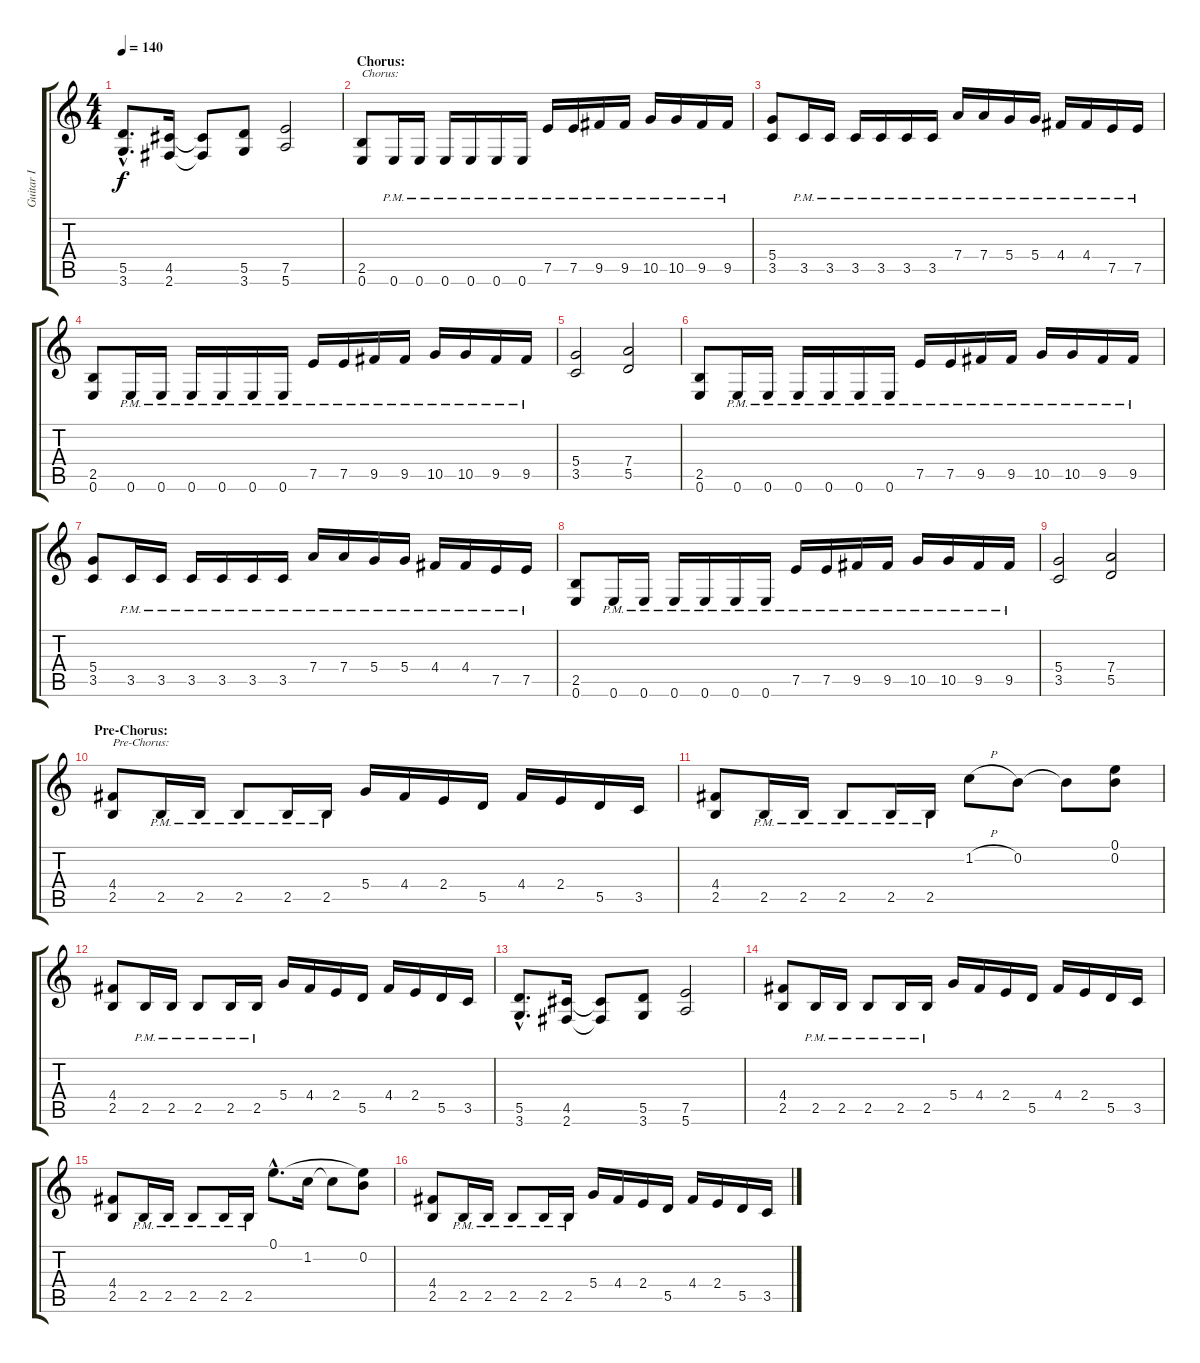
\track ("Guitar I" "Guitar I") {instrument distortionguitar}
\staff {score tabs}
\tuning (E4 B3 G3 D3 A2 E2) {hide}
\ts (4 4)
\tempo 140
\clef g2
\ks c
(5.5{hac} 3.6{hac}).8{d dy f} (4.5 2.6).16 (4.5{t} 2.6{t}).8 (5.5 3.6).8 (7.5 5.6).2 |
\section ("" "Chorus:")
(2.5 0.6).8{txt "Chorus:"} 0.6{pm}.16 0.6{pm}.16 0.6{pm}.16 0.6{pm}.16 0.6{pm}.16 0.6{pm}.16 7.5{pm}.16 7.5{pm}.16 9.5{pm}.16 9.5{pm}.16 10.5{pm}.16 10.5{pm}.16 9.5{pm}.16 9.5{pm}.16 |
(5.4 3.5).8 3.5{pm}.16 3.5{pm}.16 3.5{pm}.16 3.5{pm}.16 3.5{pm}.16 3.5{pm}.16 7.4{pm}.16 7.4{pm}.16 5.4{pm}.16 5.4{pm}.16 4.4{pm}.16 4.4{pm}.16 7.5{pm}.16 7.5{pm}.16 |
(2.5 0.6).8 0.6{pm}.16 0.6{pm}.16 0.6{pm}.16 0.6{pm}.16 0.6{pm}.16 0.6{pm}.16 7.5{pm}.16 7.5{pm}.16 9.5{pm}.16 9.5{pm}.16 10.5{pm}.16 10.5{pm}.16 9.5{pm}.16 9.5{pm}.16 |
(5.4 3.5).2 (7.4 5.5).2 |
(2.5 0.6).8 0.6{pm}.16 0.6{pm}.16 0.6{pm}.16 0.6{pm}.16 0.6{pm}.16 0.6{pm}.16 7.5{pm}.16 7.5{pm}.16 9.5{pm}.16 9.5{pm}.16 10.5{pm}.16 10.5{pm}.16 9.5{pm}.16 9.5{pm}.16 |
(5.4 3.5).8 3.5{pm}.16 3.5{pm}.16 3.5{pm}.16 3.5{pm}.16 3.5{pm}.16 3.5{pm}.16 7.4{pm}.16 7.4{pm}.16 5.4{pm}.16 5.4{pm}.16 4.4{pm}.16 4.4{pm}.16 7.5{pm}.16 7.5{pm}.16 |
(2.5 0.6).8 0.6{pm}.16 0.6{pm}.16 0.6{pm}.16 0.6{pm}.16 0.6{pm}.16 0.6{pm}.16 7.5{pm}.16 7.5{pm}.16 9.5{pm}.16 9.5{pm}.16 10.5{pm}.16 10.5{pm}.16 9.5{pm}.16 9.5{pm}.16 |
(5.4 3.5).2 (7.4 5.5).2 |
\section ("" "Pre-Chorus:")
(4.4 2.5).8{txt "Pre-Chorus:"} 2.5{pm}.16 2.5{pm}.16 2.5{pm}.8 2.5{pm}.16 2.5{pm}.16 5.4.16 4.4.16 2.4.16 5.5.16 4.4.16 2.4.16 5.5.16 3.5.16 |
(4.4 2.5).8 2.5{pm}.16 2.5{pm}.16 2.5{pm}.8 2.5{pm}.16 2.5{pm}.16 1.2{h}.8 0.2.8 0.2{t}.8 (0.1 0.2).8 |
(4.4 2.5).8 2.5{pm}.16 2.5{pm}.16 2.5{pm}.8 2.5{pm}.16 2.5{pm}.16 5.4.16 4.4.16 2.4.16 5.5.16 4.4.16 2.4.16 5.5.16 3.5.16 |
(5.5{hac} 3.6{hac}).8{d} (4.5 2.6).16 (4.5{t} 2.6{t}).8 (5.5 3.6).8 (7.5 5.6).2 |
(4.4 2.5).8 2.5{pm}.16 2.5{pm}.16 2.5{pm}.8 2.5{pm}.16 2.5{pm}.16 5.4.16 4.4.16 2.4.16 5.5.16 4.4.16 2.4.16 5.5.16 3.5.16 |
(4.4 2.5).8 2.5{pm}.16 2.5{pm}.16 2.5{pm}.8 2.5{pm}.16 2.5{pm}.16 0.1{hac}.8{d} 1.2.16 1.2{t}.8 (0.1{t} 0.2).8 |
(4.4 2.5).8 2.5{pm}.16 2.5{pm}.16 2.5{pm}.8 2.5{pm}.16 2.5{pm}.16 5.4.16 4.4.16 2.4.16 5.5.16 4.4.16 2.4.16 5.5.16 3.5.16
